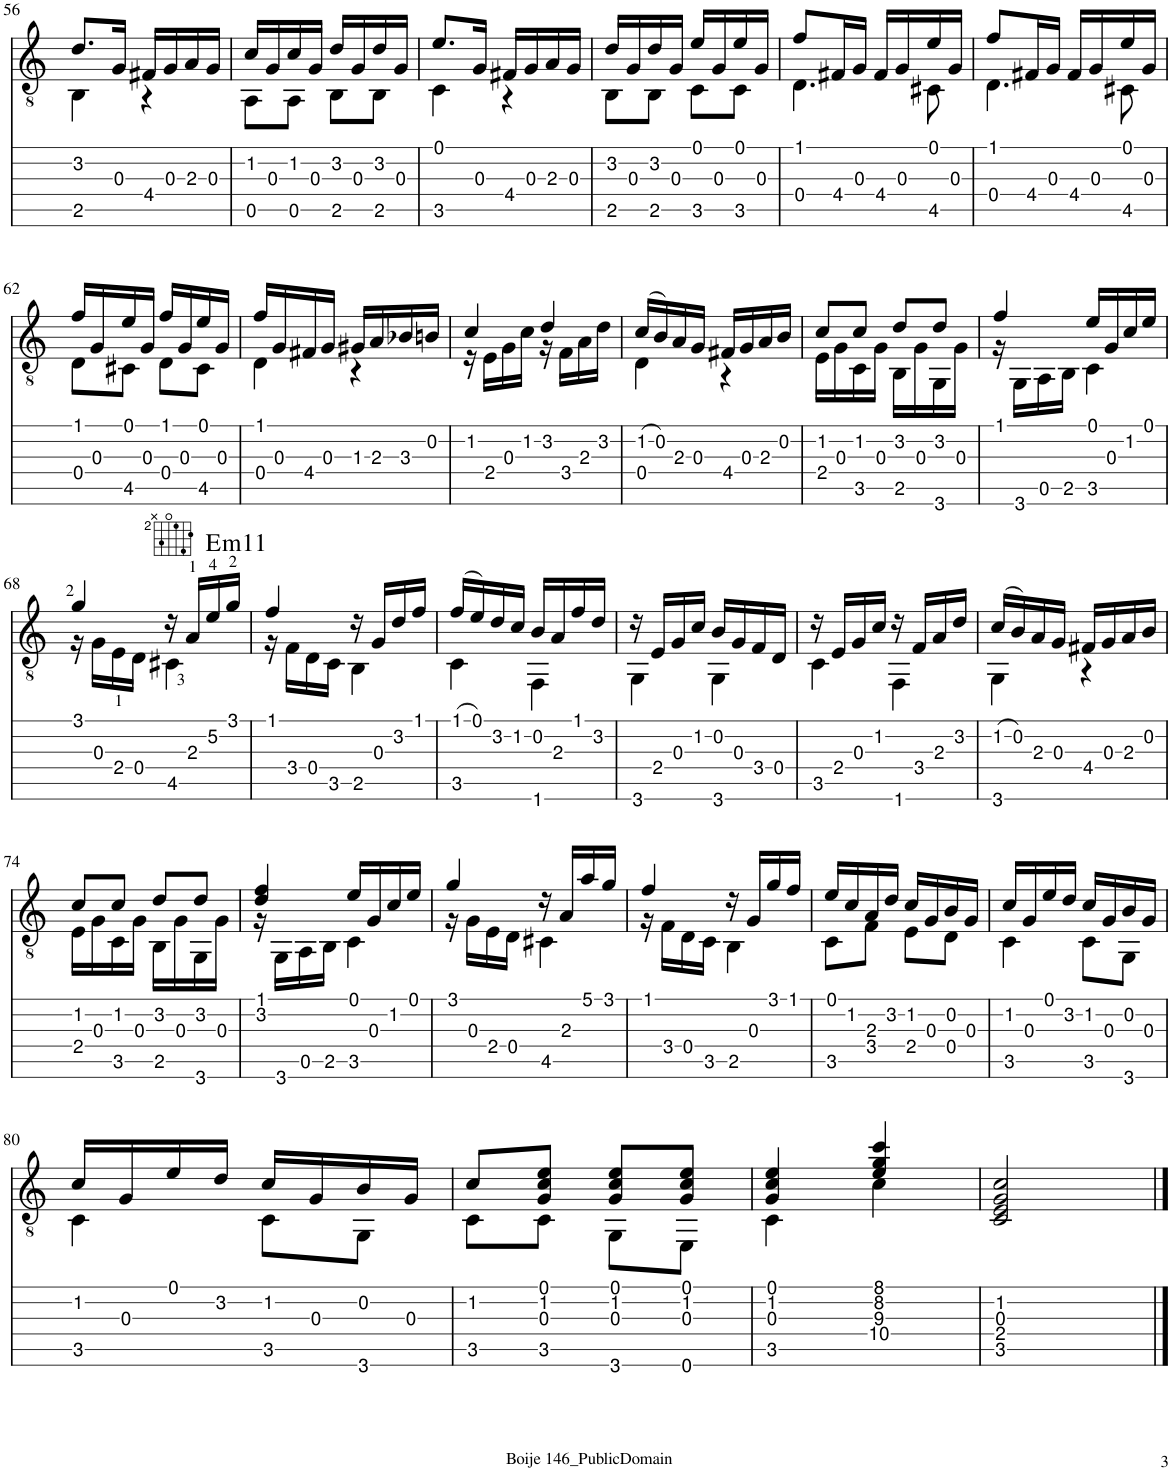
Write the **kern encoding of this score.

**kern	**kern	**harte
*part1	*part1	*part1
*staff2	*staff1	*
*I"Guitar	*	*
*I'Guit.	*	*
!!LO:PB:g=z
*	*clefGv2	*
*k[]	*k[]	*
*M2/4	*M2/4	*
=56	=56	=56
*^	*^	*
8.dL	4BB	8.d/L	4BB\	.
16GJk	.	16G/Jk	.	.
16F#LL	4r	16F#X/LL	4r	.
16GJ	.	16G/	.	.
16AL	.	16A/	.	.
16GJJ	.	16G/JJ	.	.
=57	=57	=57	=57	=57
16cLL	8AAL	16c/LL	8AA\L	.
16GJ	.	16G/	.	.
16cL	8AAJ	16c/	8AA\J	.
16GJJ	.	16G/JJ	.	.
16dLL	8BBL	16d/LL	8BB\L	.
16GJ	.	16G/	.	.
16dL	8BBJ	16d/	8BB\J	.
16GJJ	.	16G/JJ	.	.
=58	=58	=58	=58	=58
8.eL	4C	8.e/L	4C\	.
16GJk	.	16G/Jk	.	.
16F#LL	4r	16F#X/LL	4r	.
16GJ	.	16G/	.	.
16AL	.	16A/	.	.
16GJJ	.	16G/JJ	.	.
=59	=59	=59	=59	=59
16dLL	8BBL	16d/LL	8BB\L	.
16GJ	.	16G/	.	.
16dL	8BBJ	16d/	8BB\J	.
16GJJ	.	16G/JJ	.	.
16eLL	8CL	16e/LL	8C\L	.
16GJ	.	16G/	.	.
16eL	8CJ	16e/	8C\J	.
16GJJ	.	16G/JJ	.	.
=60	=60	=60	=60	=60
8fL	4.D	8f/L	4.D\	.
16F#L	.	16F#X/L	.	.
16GJJ	.	16G/JJ	.	.
16F#LL	.	16F#/LL	.	.
16GJ	.	16G/	.	.
16eL	8C#	16e/	8C#X\	.
16GJJ	.	16G/JJ	.	.
=61	=61	=61	=61	=61
8fL	4.D	8f/L	4.D\	.
16F#L	.	16F#X/L	.	.
16GJJ	.	16G/JJ	.	.
16F#LL	.	16F#/LL	.	.
16GJ	.	16G/	.	.
16eL	8C#	16e/	8C#X\	.
16GJJ	.	16G/JJ	.	.
!!LO:LB:g=z	!!
=62	=62	=62	=62	=62
16fLL	8DL	16f/LL	8D\L	.
16GJ	.	16G/	.	.
16eL	8C#J	16e/	8C#X\J	.
16GJJ	.	16G/JJ	.	.
16fLL	8DL	16f/LL	8D\L	.
16GJ	.	16G/	.	.
16eL	8C#J	16e/	8C#\J	.
16GJJ	.	16G/JJ	.	.
=63	=63	=63	=63	=63
16fLL	4D	16f/LL	4D\	.
16GJ	.	16G/	.	.
16F#L	.	16F#X/	.	.
16GJJ	.	16G/JJ	.	.
16G#LL	4r	16G#X/LL	4r	.
16AJ	.	16A/	.	.
16B-L	.	16B-X/	.	.
16BJJ	.	16Bn/JJ	.	.
=64	=64	=64	=64	=64
4c	16r	4c/	16r	.
.	16ELL	.	16E\LL	.
.	16G	.	16G\	.
.	16cJJ	.	16c\JJ	.
4d	16r	4d/	16r	.
.	16FLL	.	16F\LL	.
.	16A	.	16A\	.
.	16dJJ	.	16d\JJ	.
=65	=65	=65	=65	=65
16cLL	4D	(16c/LL	4D\	.
16BJ	.	16B/)	.	.
16AL	.	16A/	.	.
16GJJ	.	16G/JJ	.	.
16F#LL	4r	16F#X/LL	4r	.
16GJ	.	16G/	.	.
16AL	.	16A/	.	.
16BJJ	.	16B/JJ	.	.
=66	=66	=66	=66	=66
8cL	16ELL	8c/L	16E\LL	.
.	16GJ	.	16G\	.
8cJ	16CL	8c/J	16C\	.
.	16GJJ	.	16G\JJ	.
8dL	16BBLL	8d/L	16BB\LL	.
.	16GJ	.	16G\	.
8dJ	16GGL	8d/J	16GG\	.
.	16GJJ	.	16G\JJ	.
=67	=67	=67	=67	=67
4f	16r	4f/	16r	.
.	16GGLL	.	16GG\LL	.
.	16AA	.	16AA\	.
.	16BBJJ	.	16BB\JJ	.
16eLL	4C	16e/LL	4C\	.
16GJ	.	16G/	.	.
16cL	.	16c/	.	.
16eJJ	.	16e/JJ	.	.
!!LO:LB:g=z	!!
=68	=68	=68	=68	=68
4g	16r	4g/	16r	.
.	16GLL	.	16G\LL	.
.	16E	.	16E\	.
.	16DJJ	.	16D\JJ	.
16r	4C#X	16r	4C#X\	.
16ALL	.	16A/LL	.	.
!	!	!	!	!LO:H:kt=m11
16e	.	16e/	.	E:min9(11)
16gJJ	.	16g/JJ	.	.
=69	=69	=69	=69	=69
4f	16r	4f/	16r	.
.	16FLL	.	16F\LL	.
.	16D	.	16D\	.
.	16CJJ	.	16C\JJ	.
16r	4BB	16r	4BB\	.
16GLL	.	16G/LL	.	.
16d	.	16d/	.	.
16fJJ	.	16f/JJ	.	.
=70	=70	=70	=70	=70
16fLL	4C	(16f/LL	4C\	.
16eJ	.	16e/)	.	.
16dL	.	16d/	.	.
16cJJ	.	16c/JJ	.	.
16BLL	4FF	16B/LL	4FF\	.
16AJ	.	16A/	.	.
16fL	.	16f/	.	.
16dJJ	.	16d/JJ	.	.
=71	=71	=71	=71	=71
16r	4GG	16r	4GG\	.
16ELL	.	16E/LL	.	.
16G	.	16G/	.	.
16cJJ	.	16c/JJ	.	.
16BLL	4GG	16B/LL	4GG\	.
16GJ	.	16G/	.	.
16FL	.	16F/	.	.
16DJJ	.	16D/JJ	.	.
=72	=72	=72	=72	=72
16r	4C	16r	4C\	.
16ELL	.	16E/LL	.	.
16G	.	16G/	.	.
16cJJ	.	16c/JJ	.	.
16r	4FF	16r	4FF\	.
16FLL	.	16F/LL	.	.
16A	.	16A/	.	.
16dJJ	.	16d/JJ	.	.
=73	=73	=73	=73	=73
16cLL	4GG	(16c/LL	4GG\	.
16BJ	.	16B/)	.	.
16AL	.	16A/	.	.
16GJJ	.	16G/JJ	.	.
16F#LL	4r	16F#X/LL	4r	.
16GJ	.	16G/	.	.
16AL	.	16A/	.	.
16BJJ	.	16B/JJ	.	.
!!LO:LB:g=z	!!
=74	=74	=74	=74	=74
8cL	16ELL	8c/L	16E\LL	.
.	16GJ	.	16G\	.
8cJ	16CL	8c/J	16C\	.
.	16GJJ	.	16G\JJ	.
8dL	16BBLL	8d/L	16BB\LL	.
.	16GJ	.	16G\	.
8dJ	16GGL	8d/J	16GG\	.
.	16GJJ	.	16G\JJ	.
=75	=75	=75	=75	=75
4d 4f	16r	4d/ 4f/	16r	.
.	16GGLL	.	16GG\LL	.
.	16AA	.	16AA\	.
.	16BBJJ	.	16BB\JJ	.
16eLL	4C	16e/LL	4C\	.
16GJ	.	16G/	.	.
16cL	.	16c/	.	.
16eJJ	.	16e/JJ	.	.
=76	=76	=76	=76	=76
4g	16r	4g/	16r	.
.	16GLL	.	16G\LL	.
.	16E	.	16E\	.
.	16DJJ	.	16D\JJ	.
16r	4C#	16r	4C#X\	.
16ALL	.	16A/LL	.	.
16a	.	16a/	.	.
16gJJ	.	16g/JJ	.	.
=77	=77	=77	=77	=77
4f	16r	4f/	16r	.
.	16FLL	.	16F\LL	.
.	16D	.	16D\	.
.	16CJJ	.	16C\JJ	.
16r	4BB	16r	4BB\	.
16GLL	.	16G/LL	.	.
16g	.	16g/	.	.
16fJJ	.	16f/JJ	.	.
=78	=78	=78	=78	=78
16eLL	8CL	16e/LL	8C\L	.
16cJ	.	16c/	.	.
16AL	8FJ	16A/	8F\J	.
16dJJ	.	16d/JJ	.	.
16cLL	8EL	16c/LL	8E\L	.
16GJ	.	16G/	.	.
16BL	8DJ	16B/	8D\J	.
16GJJ	.	16G/JJ	.	.
=79	=79	=79	=79	=79
16cLL	4C	16c/LL	4C\	.
16GJ	.	16G/	.	.
16eL	.	16e/	.	.
16dJJ	.	16d/JJ	.	.
16cLL	8CL	16c/LL	8C\L	.
16GJ	.	16G/	.	.
16BL	8GGJ	16B/	8GG\J	.
16GJJ	.	16G/JJ	.	.
!!LO:LB:g=z	!!
=80	=80	=80	=80	=80
16cLL	4C	16c/LL	4C\	.
16GJ	.	16G/	.	.
16eL	.	16e/	.	.
16dJJ	.	16d/JJ	.	.
16cLL	8CL	16c/LL	8C\L	.
16GJ	.	16G/	.	.
16BL	8GGJ	16B/	8GG\J	.
16GJJ	.	16G/JJ	.	.
=81	=81	=81	=81	=81
8cL	8CL	8c/L	8C\L	.
8G\ 8c\ 8e\J	8CJ	8G/ 8c/ 8e/J	8C\J	.
8G\ 8c\ 8e\L	8GGL	8G/ 8c/ 8e/L	8GG\L	.
8G\ 8c\ 8e\J	8EEJ	8G/ 8c/ 8e/J	8EE\J	.
=82	=82	=82	=82	=82
4G 4c 4e	4C	4G/ 4c/ 4e/	4C\	.
4e 4g 4cc	4c	4e/ 4g/ 4cc/	4c\	.
*v	*v	*	*	*
*	*v	*v	*
=83	=83	=83
2C 2E 2G 2c	2C/ 2E/ 2G/ 2c/	.
==	==	==
*-	*-	*-
